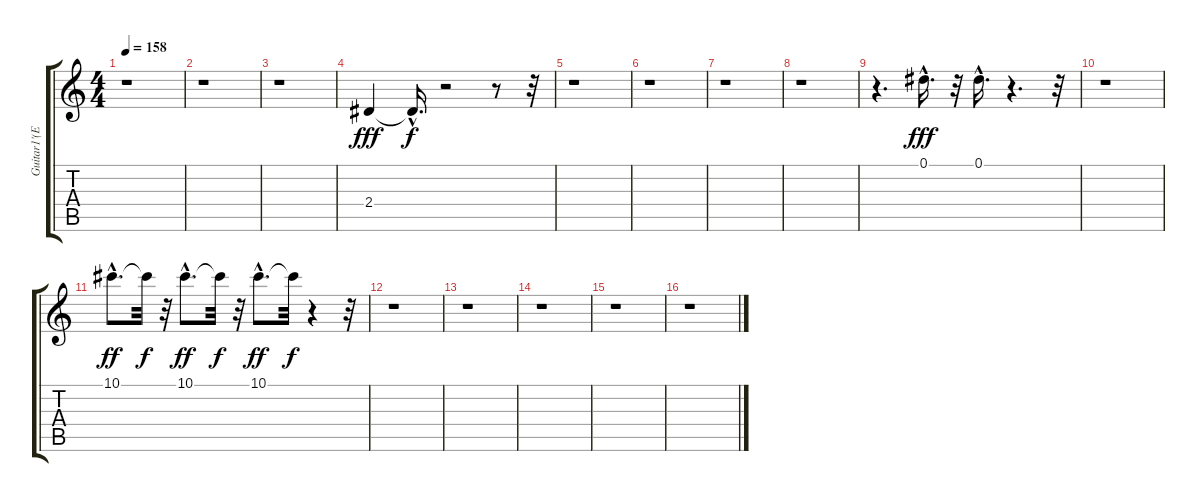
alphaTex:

\track ("Guitar1'(EFX L)" "Guitar1'(E") {instrument guitarharmonics}
\staff {score tabs}
\tuning (Eb4 Bb3 Gb3 Db3 Ab2 Eb2) {hide}
\ts (4 4)
\tempo 158
\clef g2
\ks c
r.1{dy f} |
r.1 |
r.1 |
2.4.4{dy fff} 2.4{hac t}.16{d dy f} r.2 r.8 r.32 |
r.1 |
r.1 |
r.1 |
r.1 |
r.4{d} 0.1{hac}.16{d dy fff} r.32 0.1{hac}.16{d} r.4{d} r.32 |
r.1 |
10.1{hac}.8{d dy ff instrument distortionguitar} 10.1{t}.32{dy f} r.32 10.1{hac}.8{d dy ff} 10.1{t}.32{dy f} r.32 10.1{hac}.8{d dy ff} 10.1{t}.32{dy f} r.4 r.32 |
r.1 |
r.1 |
r.1 |
r.1 |
r.1
